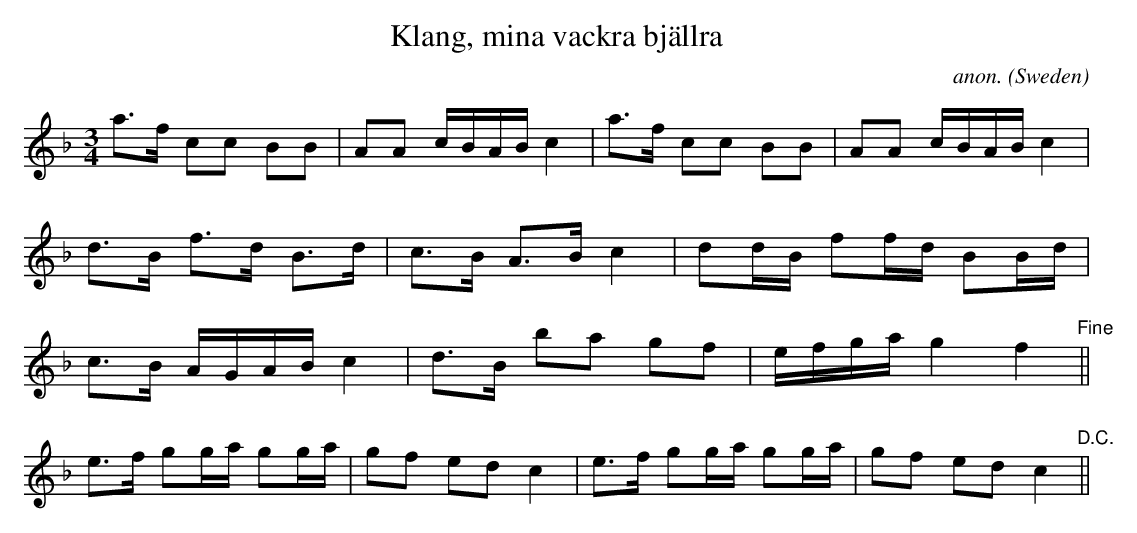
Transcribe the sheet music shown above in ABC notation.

X:1
T:Klang, mina vackra bjällra
C:anon.
O:Sweden
M:3/4
L:1/8
K:F
a>f cc BB|AA c/B/A/B/ c2|a>f cc BB|AA c/B/A/B/ c2|
d>B f>d B>d|c>B A>B c2|dd/B/ ff/d/ BB/d/|
c>B A/G/A/B/c2|d>B ba gf|e/f/g/a/ g2 f2"Fine"||
e>f gg/a/ gg/a/|gf ed c2|e>f gg/a/ gg/a/|gf ed c2"D.C."||
